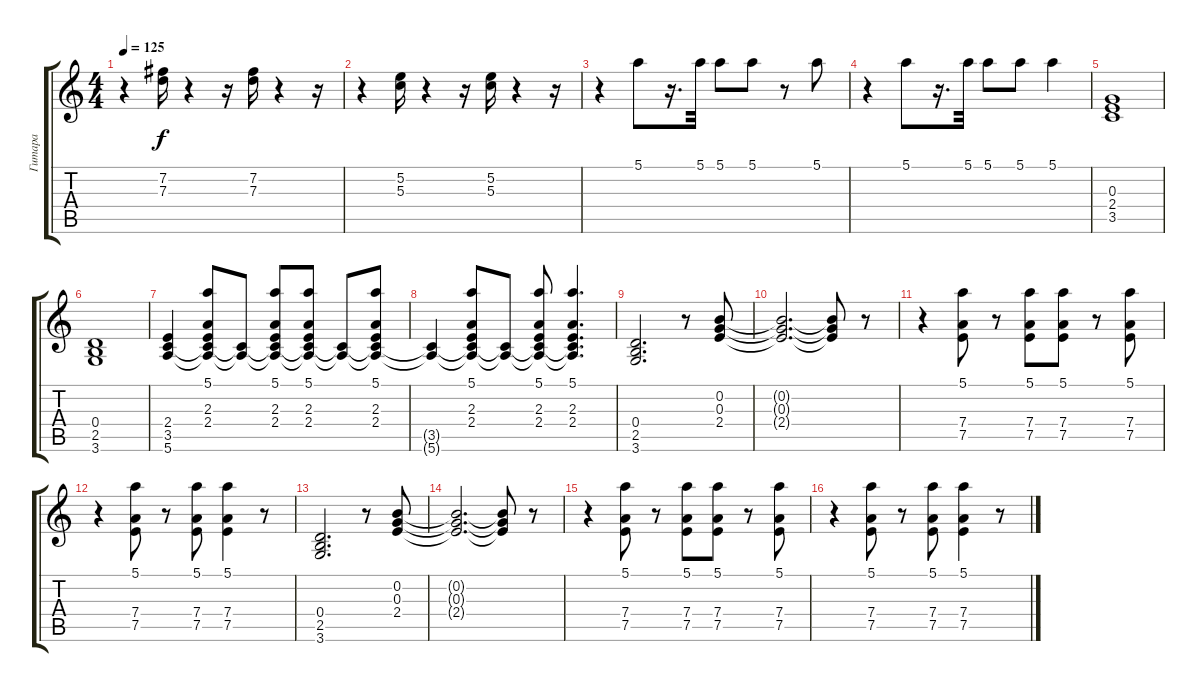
\track ("Гитара" "Гитара") {instrument distortionguitar}
\staff {score tabs}
\tuning (E4 B3 G3 D3 A2 E2) {hide}
\ts (4 4)
\tempo 125
\clef g2
\ks c
r.4{dy f} (7.2 7.3).16 r.4 r.16 (7.2 7.3).16 r.4 r.16 |
r.4 (5.2 5.3).16 r.4 r.16 (5.2 5.3).16 r.4 r.16 |
r.4 5.1.8 r.16{d} 5.1.32 5.1.8 5.1.8 r.8 5.1.8 |
r.4 5.1.8 r.16{d} 5.1.32 5.1.8 5.1.8 5.1.4 |
(0.3 2.4 3.5).1 |
(0.4 2.5 3.6).1 |
(2.4 3.5 5.6).4 (5.1 2.3 2.4 3.5{t} 5.6{t}).8 (3.5{t} 5.6{t}).8 (5.1 2.3 2.4 3.5{t} 5.6{t}).8 (5.1 2.3 2.4 3.5{t} 5.6{t}).8 (3.5{t} 5.6{t}).8 (5.1 2.3 2.4 3.5{t} 5.6{t}).8 |
(3.5{t} 5.6{t}).4 (5.1 2.3 2.4 3.5{t} 5.6{t}).8 (3.5{t} 5.6{t}).8 (5.1 2.3 2.4 3.5{t} 5.6{t}).8 (5.1 2.3 2.4 3.5{t} 5.6{t}).4{d} |
(0.4 2.5 3.6).2{d} r.8 (0.2 0.3 2.4).8 |
(0.2{t} 0.3{t} 2.4{t}).2{d} (0.2{t} 0.3{t} 2.4{t}).8 r.8 |
r.4 (5.1 7.4 7.5).8 r.8 (5.1 7.4 7.5).8 (5.1 7.4 7.5).8 r.8 (5.1 7.4 7.5).8 |
r.4 (5.1 7.4 7.5).8 r.8 (5.1 7.4 7.5).8 (5.1 7.4 7.5).4 r.8 |
(0.4 2.5 3.6).2{d} r.8 (0.2 0.3 2.4).8 |
(0.2{t} 0.3{t} 2.4{t}).2{d} (0.2{t} 0.3{t} 2.4{t}).8 r.8 |
r.4 (5.1 7.4 7.5).8 r.8 (5.1 7.4 7.5).8 (5.1 7.4 7.5).8 r.8 (5.1 7.4 7.5).8 |
r.4 (5.1 7.4 7.5).8 r.8 (5.1 7.4 7.5).8 (5.1 7.4 7.5).4 r.8
